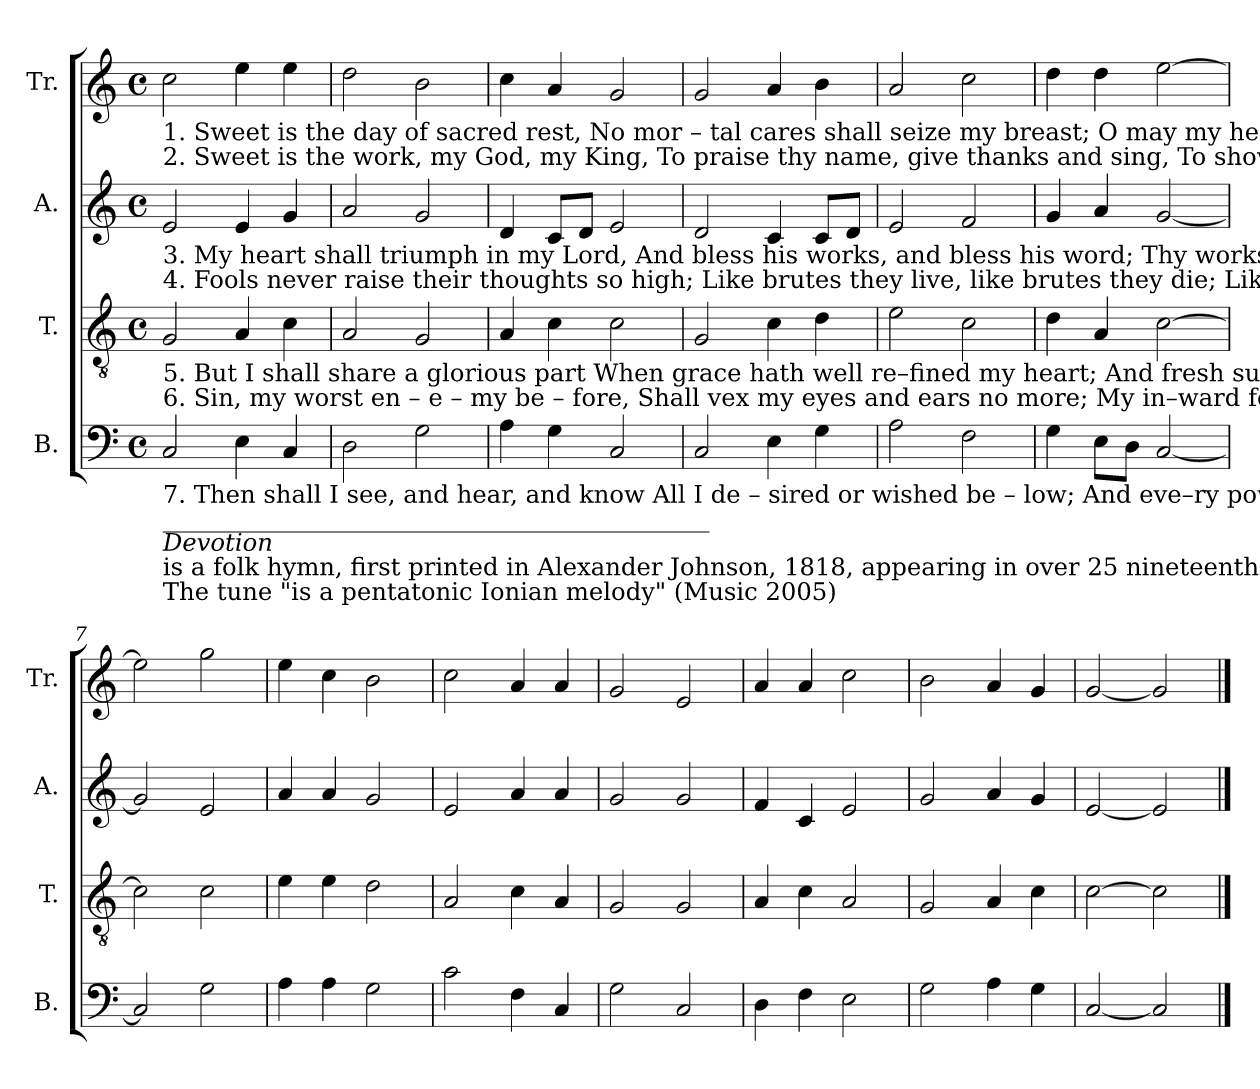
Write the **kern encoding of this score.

**kern	**kern	**kern	**kern
*part4	*part3	*part2	*part1
*staff4	*staff3	*staff2	*staff1
*I"B.	*I"T.	*I"A.	*I"Tr.
*I'B.	*I'T.	*I'A.	*I'Tr.
*clefF4	*clefGv2	*clefG2	*clefG2
*k[]	*k[]	*k[]	*k[]
*M4/4	*M4/4	*M4/4	*M4/4
*met(c)	*met(c)	*met(c)	*met(c)
*MM120	*MM120	*MM120	*MM120
=1	=1	=1	=1
!	!	!	!LO:TX:b:t=1.  Sweet  is  the  day    of    sacred     rest,      No     mor – tal   cares  shall  seize  my   breast;         O   may  my   heart  in   tune   be    found,   Like   David's   harp   of   solemn   sound!
!	!	!	!LO:TX:b:t=2.  Sweet  is  the  work,  my God,  my King,      To     praise   thy  name,  give thanks and    sing,          To  show thy   love    by  mor – ning  light,   And   talk  of    all    thy   truth  at  night.
!	!	!LO:TX:b:t=3.  My  heart  shall  triumph   in  my  Lord,     And   bless   his   works,   and   bless   his   word;        Thy works of grace, how bright they shine! How  deep   thy   counsels!  how  di–vine!	!
!	!	!LO:TX:b:t=4.  Fools never raise their thoughts so high;   Like  brutes  they   live,    like   brutes  they  die;          Like  grass  they  flourish,  till  thy  breath  Blast  them  in    ev –er –las –ting  death.	!
!	!LO:TX:b:t=5.  But   I   shall   share   a    glorious    part    When  grace  hath   well  re–fined    my     heart;          And   fresh  sup–plies  of   joy   are    shed,   Like  ho – ly  oil,      to  cheer  my head.	!	!
!	!LO:TX:b:t=6.  Sin,  my  worst  en – e – my   be – fore,    Shall    vex    my    eyes   and    ears   no   more;           My    in–ward   foes  shall   all   be    slain,   Nor  Sa–tan  break  my  peace  a – gain.	!	!
!LO:TX:b:t=7.  Then  shall  I  see,  and  hear,  and   know      All      I      de  –  sired    or   wished  be  – low;           And   eve–ry  power find  sweet em–ploy   In    that   e – ter  –  nal  world   of    joy.	!	!	!
!LO:TX:b:t=_____________________________________________	!	!	!
!LO:TX:b:i:t=Devotion	!	!	!
!LO:TX:b:t=is a folk hymn, first printed in Alexander Johnson, 1818, appearing in over 25 nineteenth-century tunebooks.	!	!	!
!LO:TX:b:t=The tune "is a pentatonic Ionian melody" (Music 2005)	!	!	!
2C!/	2G!/	2e!/	2cc!\
4E!\	4A!/	4e!/	4ee!\
4C!/	4c!\	4g!/	4ee!\
=2	=2	=2	=2
2D!\	2A!/	2a!/	2dd!\
2G!\	2G!/	2g!/	2b!\
=3	=3	=3	=3
4A!\	4A!/	4d!/	4cc!\
4G!\	4c!\	8c!/L	4a!/
.	.	8d!/J	.
2C!/	2c!\	2e!/	2g!/
=4	=4	=4	=4
2C!/	2G!/	2d!/	2g!/
4E!\	4c!\	4c!/	4a!/
4G!\	4d!\	8c!/L	4b!\
.	.	8d!/J	.
=5	=5	=5	=5
2A!\	2e!\	2e!/	2a!/
2F!\	2c!\	2f!/	2cc!\
=6	=6	=6	=6
4G!\	4d!\	4g!/	4dd!\
8E!\L	4A!/	4a!/	4dd!\
8D!\J	.	.	.
[2C!/	[2c!\	[2g!/	[2ee!\
=7	=7	=7	=7
2C!/]	2c!\]	2g!/]	2ee!\]
2G!\	2c!\	2e!/	2gg!\
=8	=8	=8	=8
4A!\	4e!\	4a!/	4ee!\
4A!\	4e!\	4a!/	4cc!\
2G!\	2d!\	2g!/	2b!\
=9	=9	=9	=9
2c!\	2A!/	2e!/	2cc!\
4F!\	4c!\	4a!/	4a!/
4C!/	4A!/	4a!/	4a!/
=10	=10	=10	=10
2G!\	2G!/	2g!/	2g!/
2C!/	2G!/	2g!/	2e!/
=11	=11	=11	=11
4D!\	4A!/	4f!/	4a!/
4F!\	4c!\	4c!/	4a!/
2E!\	2A!/	2e!/	2cc!\
=12	=12	=12	=12
2G!\	2G!/	2g!/	2b!\
4A!\	4A!/	4a!/	4a!/
4G!\	4c!\	4g!/	4g!/
=13	=13	=13	=13
[2C!/	[2c!\	[2e!/	[2g!/
2C!/]	2c!\]	2e!/]	2g!/]
==	==	==	==
*-	*-	*-	*-
